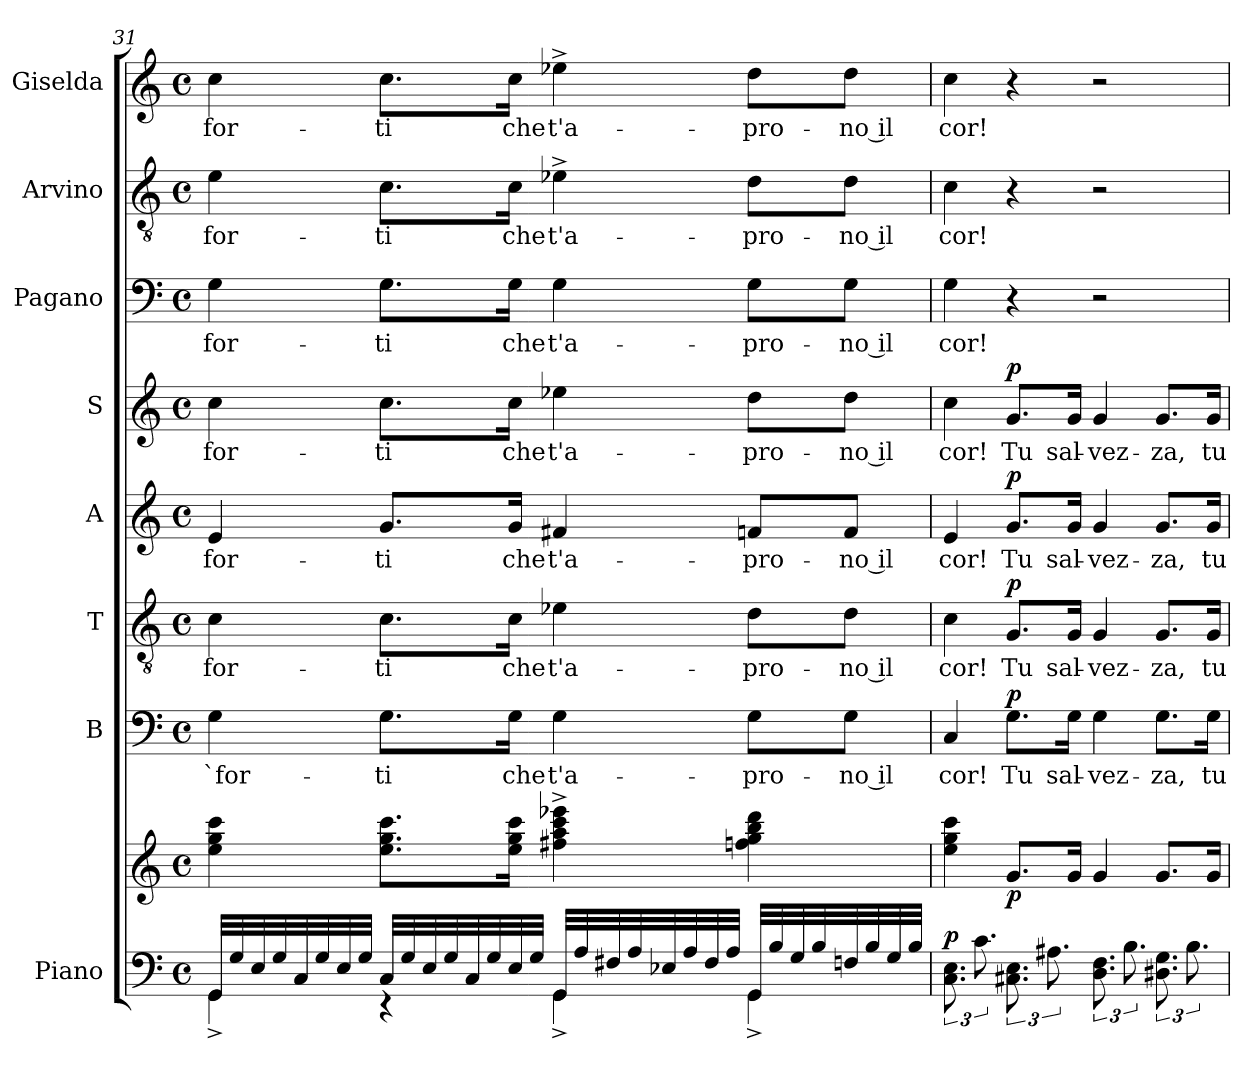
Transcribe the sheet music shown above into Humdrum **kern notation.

**kern	**kern	**dynam	**kern	**text	**dynam	**kern	**text	**dynam	**kern	**text	**dynam	**kern	**text	**dynam	**kern	**text	**kern	**text	**kern	**text
*part8	*part8	*part8	*part7	*part7	*part7	*part6	*part6	*part6	*part5	*part5	*part5	*part4	*part4	*part4	*part3	*part3	*part2	*part2	*part1	*part1
*staff9	*staff8	*staff8/9	*staff7	*staff7	*staff7	*staff6	*staff6	*staff6	*staff5	*staff5	*staff5	*staff4	*staff4	*staff4	*staff3	*staff3	*staff2	*staff2	*staff1	*staff1
*I"Piano	*	*	*I"B	*	*	*I"T	*	*	*I"A	*	*	*I"S	*	*	*I"Pagano	*	*I"Arvino	*	*I"Giselda	*
*I'Pno	*	*	*I'B	*	*	*I'T	*	*	*I'A	*	*	*I'S	*	*	*	*	*	*	*	*
!!LO:PB:g=z
*clefF4	*clefG2	*	*clefF4	*	*	*clefGv2	*	*	*clefG2	*	*	*clefG2	*	*	*clefF4	*	*clefGv2	*	*clefG2	*
*k[]	*k[]	*	*k[]	*	*	*k[]	*	*	*k[]	*	*	*k[]	*	*	*k[]	*	*k[]	*	*k[]	*
*M4/4	*M4/4	*	*M4/4	*	*	*M4/4	*	*	*M4/4	*	*	*M4/4	*	*	*M4/4	*	*M4/4	*	*M4/4	*
*met(c)	*met(c)	*	*met(c)	*	*	*met(c)	*	*	*met(c)	*	*	*met(c)	*	*	*met(c)	*	*met(c)	*	*met(c)	*
=31	=31	=31	=31	=31	=31	=31	=31	=31	=31	=31	=31	=31	=31	=31	=31	=31	=31	=31	=31	=31
*^	*	*	*	*	*	*	*	*	*	*	*	*	*	*	*	*	*	*	*	*
32GG/LLL	4GG^\	4ee\ 4gg\ 4ccc\	.	4G\	`for-	.	4c\	for-	.	4e/	for-	.	4cc\	for-	.	4G\	for-	4e\	for-	4cc\	for-
32G/	.	.	.	.	.	.	.	.	.	.	.	.	.	.	.	.	.	.	.	.	.
32E/	.	.	.	.	.	.	.	.	.	.	.	.	.	.	.	.	.	.	.	.	.
32G/	.	.	.	.	.	.	.	.	.	.	.	.	.	.	.	.	.	.	.	.	.
32C/	.	.	.	.	.	.	.	.	.	.	.	.	.	.	.	.	.	.	.	.	.
32G/	.	.	.	.	.	.	.	.	.	.	.	.	.	.	.	.	.	.	.	.	.
32E/	.	.	.	.	.	.	.	.	.	.	.	.	.	.	.	.	.	.	.	.	.
32G/JJJ	.	.	.	.	.	.	.	.	.	.	.	.	.	.	.	.	.	.	.	.	.
32C/LLL	4rEE	8.ee\ 8.gg\ 8.ccc\L	.	8.G\L	-ti	.	8.c\L	-ti	.	8.g/L	-ti	.	8.cc\L	-ti	.	8.G\L	-ti	8.c\L	-ti	8.cc\L	-ti
32G/	.	.	.	.	.	.	.	.	.	.	.	.	.	.	.	.	.	.	.	.	.
32E/	.	.	.	.	.	.	.	.	.	.	.	.	.	.	.	.	.	.	.	.	.
32G/	.	.	.	.	.	.	.	.	.	.	.	.	.	.	.	.	.	.	.	.	.
32C/	.	.	.	.	.	.	.	.	.	.	.	.	.	.	.	.	.	.	.	.	.
32G/	.	.	.	.	.	.	.	.	.	.	.	.	.	.	.	.	.	.	.	.	.
32E/	.	16ee\ 16gg\ 16ccc\Jk	.	16G\Jk	che	.	16c\Jk	che	.	16g/Jk	che	.	16cc\Jk	che	.	16G\Jk	che	16c\Jk	che	16cc\Jk	che
32G/JJJ	.	.	.	.	.	.	.	.	.	.	.	.	.	.	.	.	.	.	.	.	.
32GG/LLL	4GG^\	4ff#X\^ 4aa\^ 4ccc\^ 4eee-X\^	.	4G\	t'a-	.	4e-X\	t'a-	.	4f#X/	t'a-	.	4ee-X\	t'a-	.	4G\	t'a-	4e-X^\	t'a-	4ee-X^\	t'a-
32A/	.	.	.	.	.	.	.	.	.	.	.	.	.	.	.	.	.	.	.	.	.
32F#X/	.	.	.	.	.	.	.	.	.	.	.	.	.	.	.	.	.	.	.	.	.
32A/	.	.	.	.	.	.	.	.	.	.	.	.	.	.	.	.	.	.	.	.	.
32E-X/	.	.	.	.	.	.	.	.	.	.	.	.	.	.	.	.	.	.	.	.	.
32A/	.	.	.	.	.	.	.	.	.	.	.	.	.	.	.	.	.	.	.	.	.
32F#/	.	.	.	.	.	.	.	.	.	.	.	.	.	.	.	.	.	.	.	.	.
32A/JJJ	.	.	.	.	.	.	.	.	.	.	.	.	.	.	.	.	.	.	.	.	.
32GG/LLL	4GG^\	4ffn\ 4gg\ 4bb\ 4ddd\	.	8G\L	-pro-	.	8d\L	-pro-	.	8fn/L	-pro-	.	8dd\L	-pro-	.	8G\L	-pro-	8d\L	-pro-	8dd\L	-pro-
32B/	.	.	.	.	.	.	.	.	.	.	.	.	.	.	.	.	.	.	.	.	.
32G/	.	.	.	.	.	.	.	.	.	.	.	.	.	.	.	.	.	.	.	.	.
32B/	.	.	.	.	.	.	.	.	.	.	.	.	.	.	.	.	.	.	.	.	.
32Fn/	.	.	.	8G\J	-no il	.	8d\J	-no il	.	8f/J	-no il	.	8dd\J	-no il	.	8G\J	-no il	8d\J	-no il	8dd\J	-no il
32B/	.	.	.	.	.	.	.	.	.	.	.	.	.	.	.	.	.	.	.	.	.
32G/	.	.	.	.	.	.	.	.	.	.	.	.	.	.	.	.	.	.	.	.	.
32B/JJJ	.	.	.	.	.	.	.	.	.	.	.	.	.	.	.	.	.	.	.	.	.
*v	*v	*	*	*	*	*	*	*	*	*	*	*	*	*	*	*	*	*	*	*	*
=32	=32	=32	=32	=32	=32	=32	=32	=32	=32	=32	=32	=32	=32	=32	=32	=32	=32	=32	=32	=32
!	!	!LO:DY:a=2	!	!	!	!	!	!	!	!	!	!	!	!	!	!	!	!	!	!
12.C\ 12.E\	4ee\ 4gg\ 4ccc\	p	4C/	cor!	.	4c\	cor!	.	4e/	cor!	.	4cc\	cor!	.	4G\	cor!	4c\	cor!	4cc\	cor!
12.c\	.	.	.	.	.	.	.	.	.	.	.	.	.	.	.	.	.	.	.	.
!	!	!LO:DY:b	!	!	!LO:DY:a	!	!	!LO:DY:a	!	!	!LO:DY:a	!	!	!LO:DY:a	!	!	!	!	!	!
12.C#X\ 12.E\	8.g/L	p	8.G\L	Tu	p	8.G/L	Tu	p	8.g/L	Tu	p	8.g/L	Tu	p	4r	.	4r	.	4r	.
12.A#X\	.	.	.	.	.	.	.	.	.	.	.	.	.	.	.	.	.	.	.	.
.	16g/Jk	.	16G\Jk	sal-	.	16G/Jk	sal-	.	16g/Jk	sal-	.	16g/Jk	sal-	.	.	.	.	.	.	.
12.D\ 12.F\	4g/	.	4G\	-vez-	.	4G/	-vez-	.	4g/	-vez-	.	4g/	-vez-	.	2r	.	2r	.	2r	.
12.B\	.	.	.	.	.	.	.	.	.	.	.	.	.	.	.	.	.	.	.	.
12.D#X\ 12.G\	8.g/L	.	8.G\L	-za,	.	8.G/L	-za,	.	8.g/L	-za,	.	8.g/L	-za,	.	.	.	.	.	.	.
12.B\	.	.	.	.	.	.	.	.	.	.	.	.	.	.	.	.	.	.	.	.
.	16g/Jk	.	16G\Jk	tu	.	16G/Jk	tu	.	16g/Jk	tu	.	16g/Jk	tu	.	.	.	.	.	.	.
=	=	=	=	=	=	=	=	=	=	=	=	=	=	=	=	=	=	=	=	=
*-	*-	*-	*-	*-	*-	*-	*-	*-	*-	*-	*-	*-	*-	*-	*-	*-	*-	*-	*-	*-
